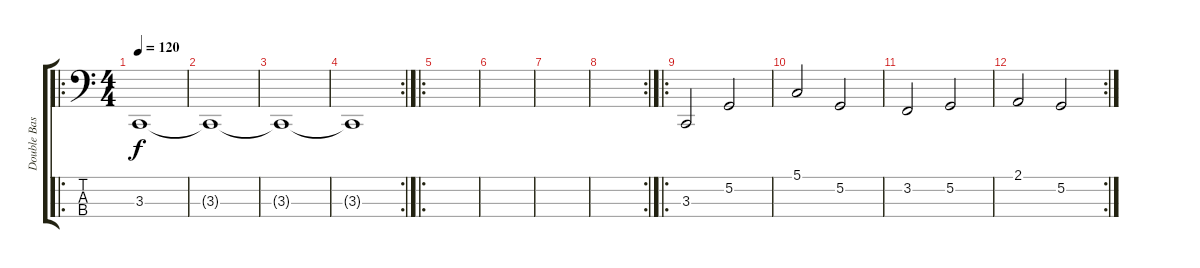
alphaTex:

\track ("Double Bass" "Double Bas") {instrument violin}
\staff {score tabs}
\tuning (G2 D2 A1 E1) {hide}
\ro
\ts (4 4)
\tempo 120
\clef f4
\ks c
3.3.1{dy f} |
3.3{t}.1 |
3.3{t}.1 |
\rc 2
3.3{t}.1 |
\ro
|
|
|
\rc 2
|
\ro
3.3.2 5.2.2 |
5.1.2 5.2.2 |
3.2.2 5.2.2 |
\rc 2
2.1.2 5.2.2
